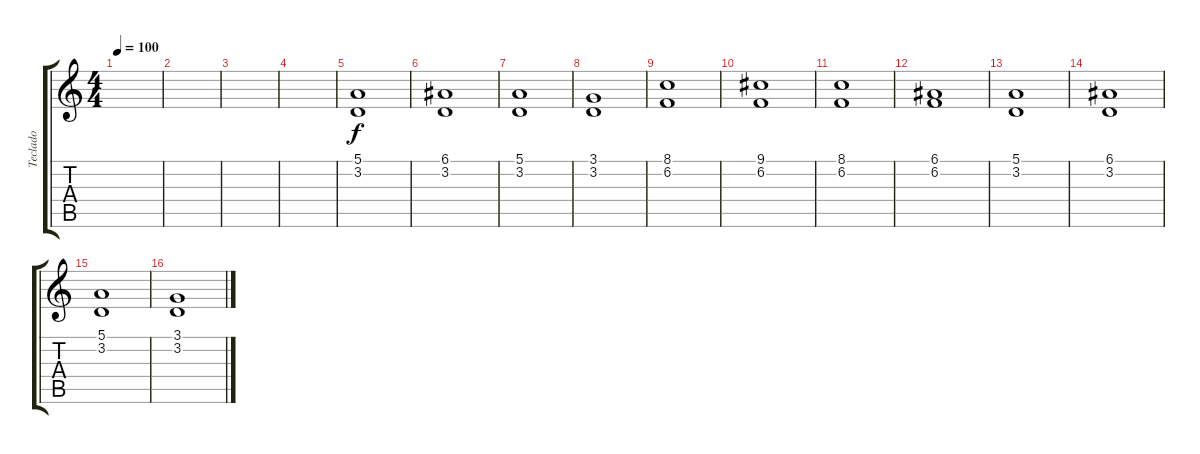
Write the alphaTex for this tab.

\track ("Teclado" "Teclado") {instrument choiraahs}
\staff {score tabs}
\tuning (E4 B3 G3 D3 A2 E2) {hide}
\ts (4 4)
\tempo 100
\clef g2
\ks c
|
|
|
|
(5.1 3.2).1 |
(6.1 3.2).1 |
(5.1 3.2).1 |
(3.1 3.2).1 |
(8.1 6.2).1 |
(9.1 6.2).1 |
(8.1 6.2).1 |
(6.1 6.2).1 |
(5.1 3.2).1 |
(6.1 3.2).1 |
(5.1 3.2).1 |
(3.1 3.2).1
